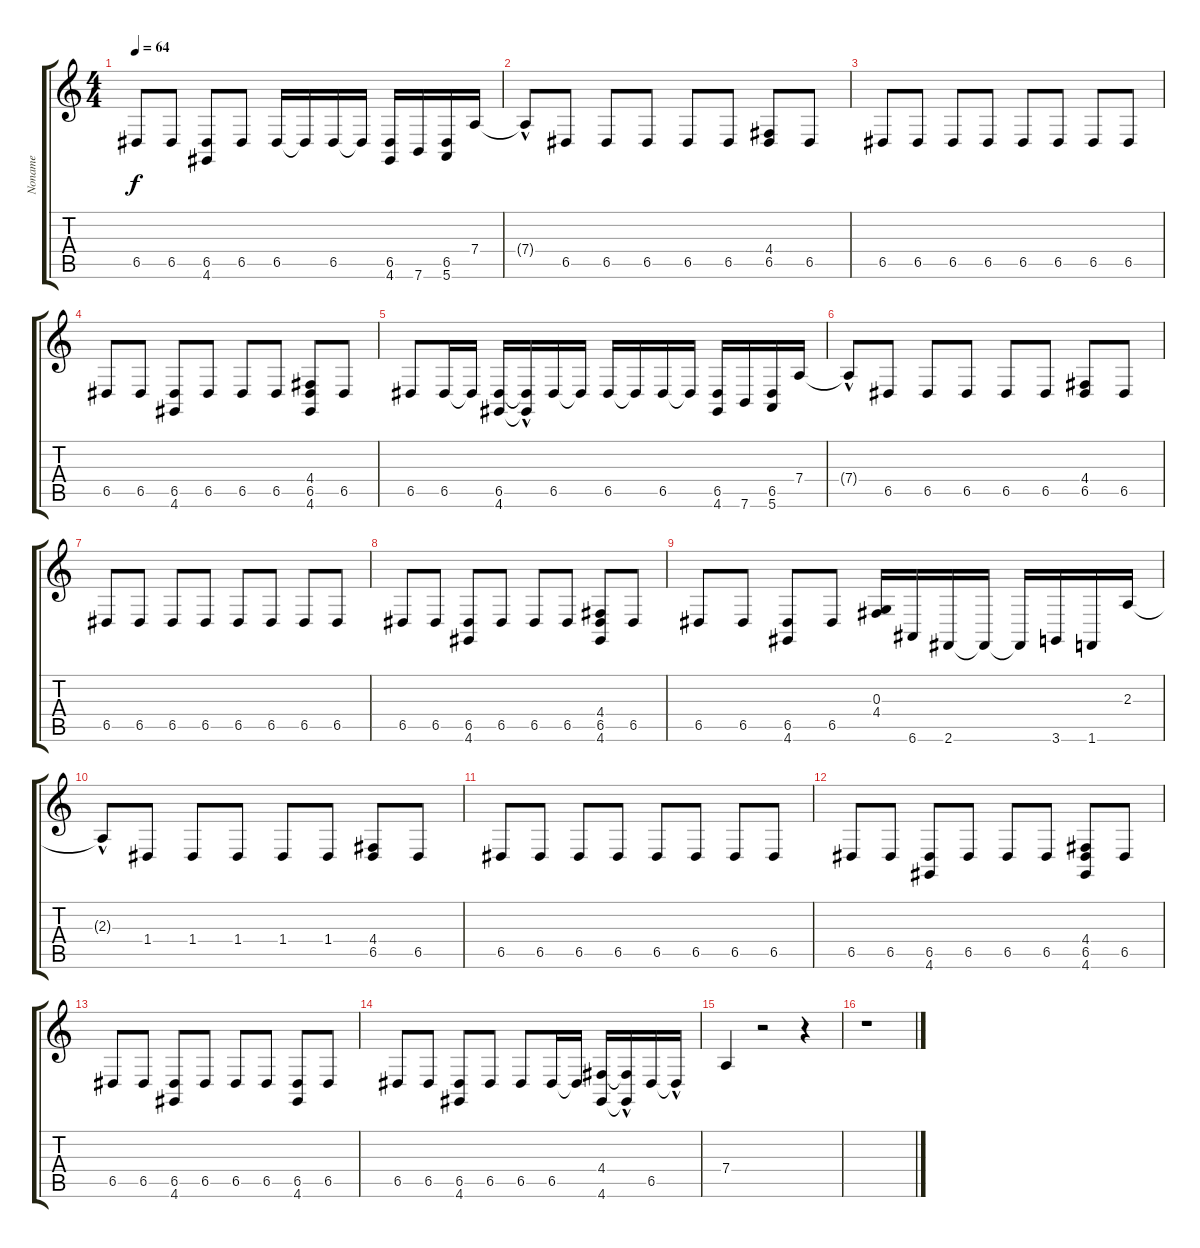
\track ("Noname" "Noname") {instrument acousticgrandpiano}
\staff {score tabs}
\tuning (E4 B3 G3 D3 A2 E2) {hide}
\ts (4 4)
\tempo 64
\clef g2
\ks c
6.5.8{dy f balance 8} 6.5.8 (6.5 4.6).8 6.5.8 6.5.16 6.5{t}.16 6.5.16 6.5{t}.16 (6.5 4.6).16 7.6.16 (6.5 5.6).16 7.4.16 |
7.4{hac t}.8 6.5.8 6.5.8 6.5.8 6.5.8 6.5.8 (4.4 6.5).8 6.5.8 |
6.5.8 6.5.8 6.5.8 6.5.8 6.5.8 6.5.8 6.5.8 6.5.8 |
6.5.8 6.5.8 (6.5 4.6).8 6.5.8 6.5.8 6.5.8 (4.4 6.5 4.6).8 6.5.8 |
6.5.8{balance 8} 6.5.16 6.5{t}.16 (6.5 4.6).16 (6.5{t} 4.6{hac t}).16 6.5.16 6.5{t}.16 6.5.16 6.5{t}.16 6.5.16 6.5{t}.16 (6.5 4.6).16 7.6.16 (6.5 5.6).16 7.4.16 |
7.4{hac t}.8 6.5.8 6.5.8 6.5.8 6.5.8 6.5.8 (4.4 6.5).8 6.5.8 |
6.5.8 6.5.8 6.5.8 6.5.8 6.5.8 6.5.8 6.5.8 6.5.8 |
6.5.8{instrument acousticgrandpiano} 6.5.8 (6.5 4.6).8 6.5.8 6.5.8 6.5.8 (4.4 6.5 4.6).8 6.5.8 |
6.5.8{balance 8 instrument acousticgrandpiano} 6.5.8 (6.5 4.6).8 6.5.8 (0.3 4.4).16 6.6.16 2.6.16 2.6{t}.16 2.6{t}.16 3.6.16 1.6.16 2.3.16 |
2.3{hac t}.8 1.4.8 1.4.8 1.4.8 1.4.8 1.4.8 (4.4 6.5).8 6.5.8 |
6.5.8 6.5.8 6.5.8 6.5.8 6.5.8 6.5.8 6.5.8 6.5.8 |
6.5.8 6.5.8 (6.5 4.6).8 6.5.8 6.5.8 6.5.8 (4.4 6.5 4.6).8 6.5.8 |
6.5.8 6.5.8 (6.5 4.6).8 6.5.8 6.5.8 6.5.8 (6.5 4.6).8 6.5.8 |
6.5.8 6.5.8 (6.5 4.6).8 6.5.8 6.5.8 6.5.16 6.5{t}.16 (4.4 4.6).16 (4.4{hac t} 4.6{hac t}).16 6.5.16 6.5{hac t}.16 |
7.4.4 r.2 r.4 |
r.1
